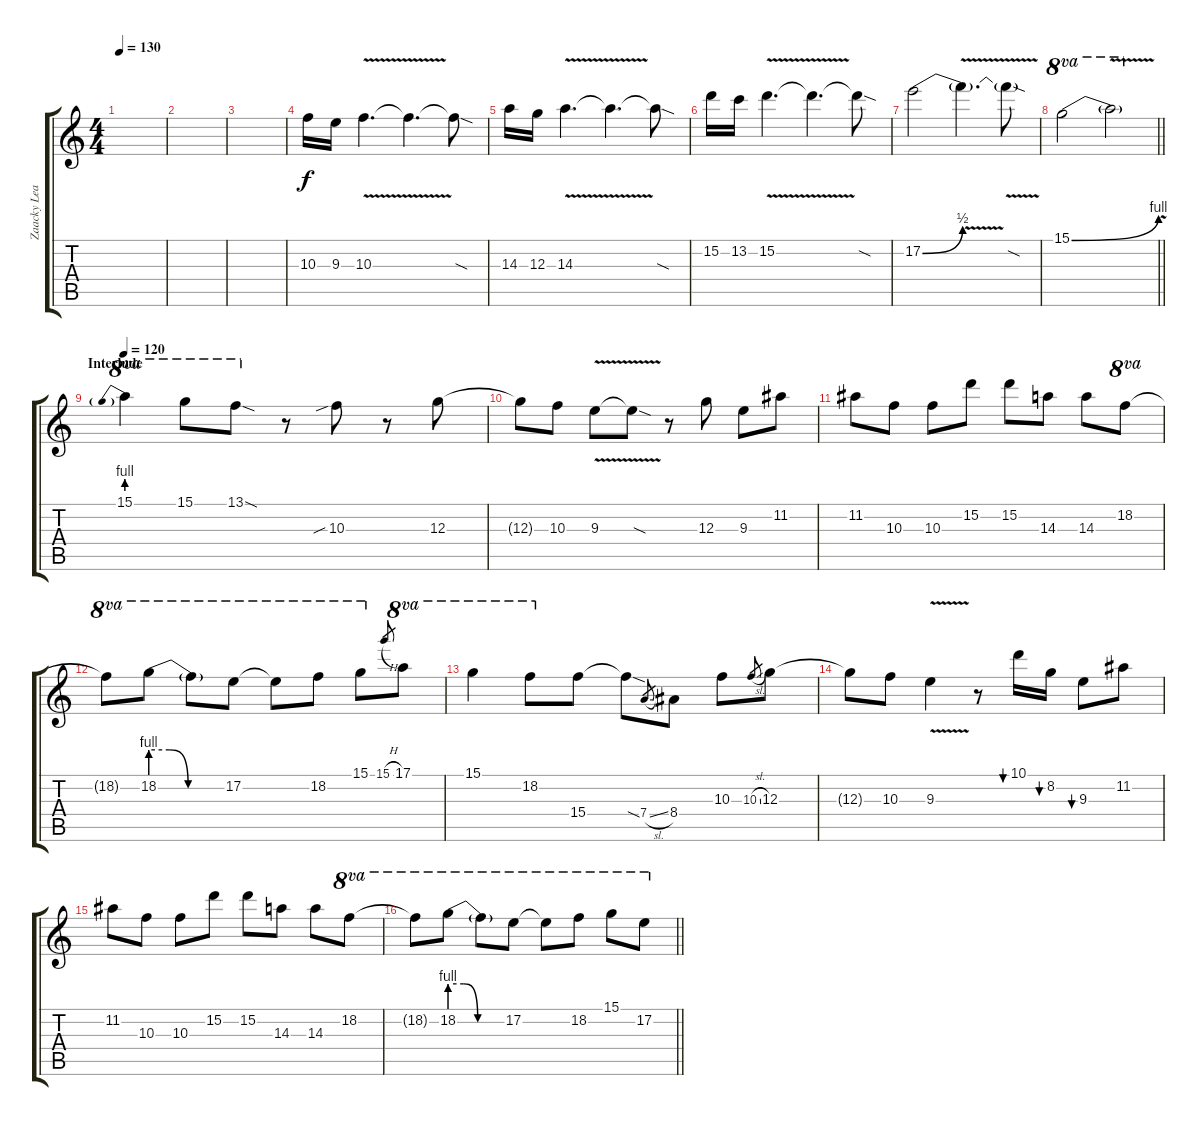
\track ("Zaacky Lead" "Zaacky Lea") {instrument distortionguitar}
\staff {score tabs}
\tuning (E4 B3 G3 D3 A2 D2) {hide}
\ts (4 4)
\tempo 130
\clef g2
\ks c
|
|
|
10.3.16 9.3.16 10.3{v}.4{d} 10.3{t}.4{d} 10.3{sod t}.8 |
14.3.16 12.3.16 14.3{v}.4{d} 14.3{t}.4{d} 14.3{sod t}.8 |
15.2.16 13.2.16 15.2{v}.4{d} 15.2{t}.4{d} 15.2{sod t}.8 |
17.2{be (bend 0 0 60 2)}.2 17.2{v t}.4{d} 17.2{sod t}.8 |
\barLineRight lightlight
15.1{be (bend 0 0 60 4)}.2{ot 8va} 15.1{v t}.2{ot 8va} |
\section ("" "Interlude")
\tempo 120
15.1{be (prebend 0 4 60 4)}.4{ot 8va} 15.1.8{ot 8va} 13.1{sod}.8{ot 8va} r.8 10.3{sib}.8 r.8 12.3.8 |
12.3{t}.8 10.3.8 9.3{v}.8 9.3{sod t}.8 r.8 12.3.8 9.3.8 11.2.8 |
11.2.8 10.3.8 10.3.8 15.2.8 15.2.8 14.3.8 14.3.8 18.2.8{ot 8va} |
18.2{t}.8{ot 8va} 18.2{be (custom 0 4 15 4 30 0 60 0)}.8{ot 8va} 18.2{t}.8{ot 8va} 17.2.8{ot 8va} 17.2{t}.8{ot 8va} 18.2.8{ot 8va} 15.1.8{ot 8va} 15.1{h}.8{gr} 17.1.8{ot 8va} |
15.1.4{ot 8va} 18.2.8{ot 8va} 15.4.8 15.4{sod t}.8 7.4{sl}.8{gr} 8.4.8 10.3.8 10.3{sl}.8{gr} 12.3.8 |
12.3{t}.8 10.3.8 9.3{v}.4 r.8 10.1.16{bu 60} 8.2.16{bu 60} 9.3.8{bu 60} 11.2.8 |
11.2.8 10.3.8 10.3.8 15.2.8 15.2.8 14.3.8 14.3.8 18.2.8{ot 8va} |
\barLineRight lightlight
18.2{t}.8{ot 8va} 18.2{be (custom 0 4 15 4 30 0 60 0)}.8{ot 8va} 18.2{t}.8{ot 8va} 17.2.8{ot 8va} 17.2{t}.8{ot 8va} 18.2.8{ot 8va} 15.1.8{ot 8va} 17.2.8{ot 8va}
